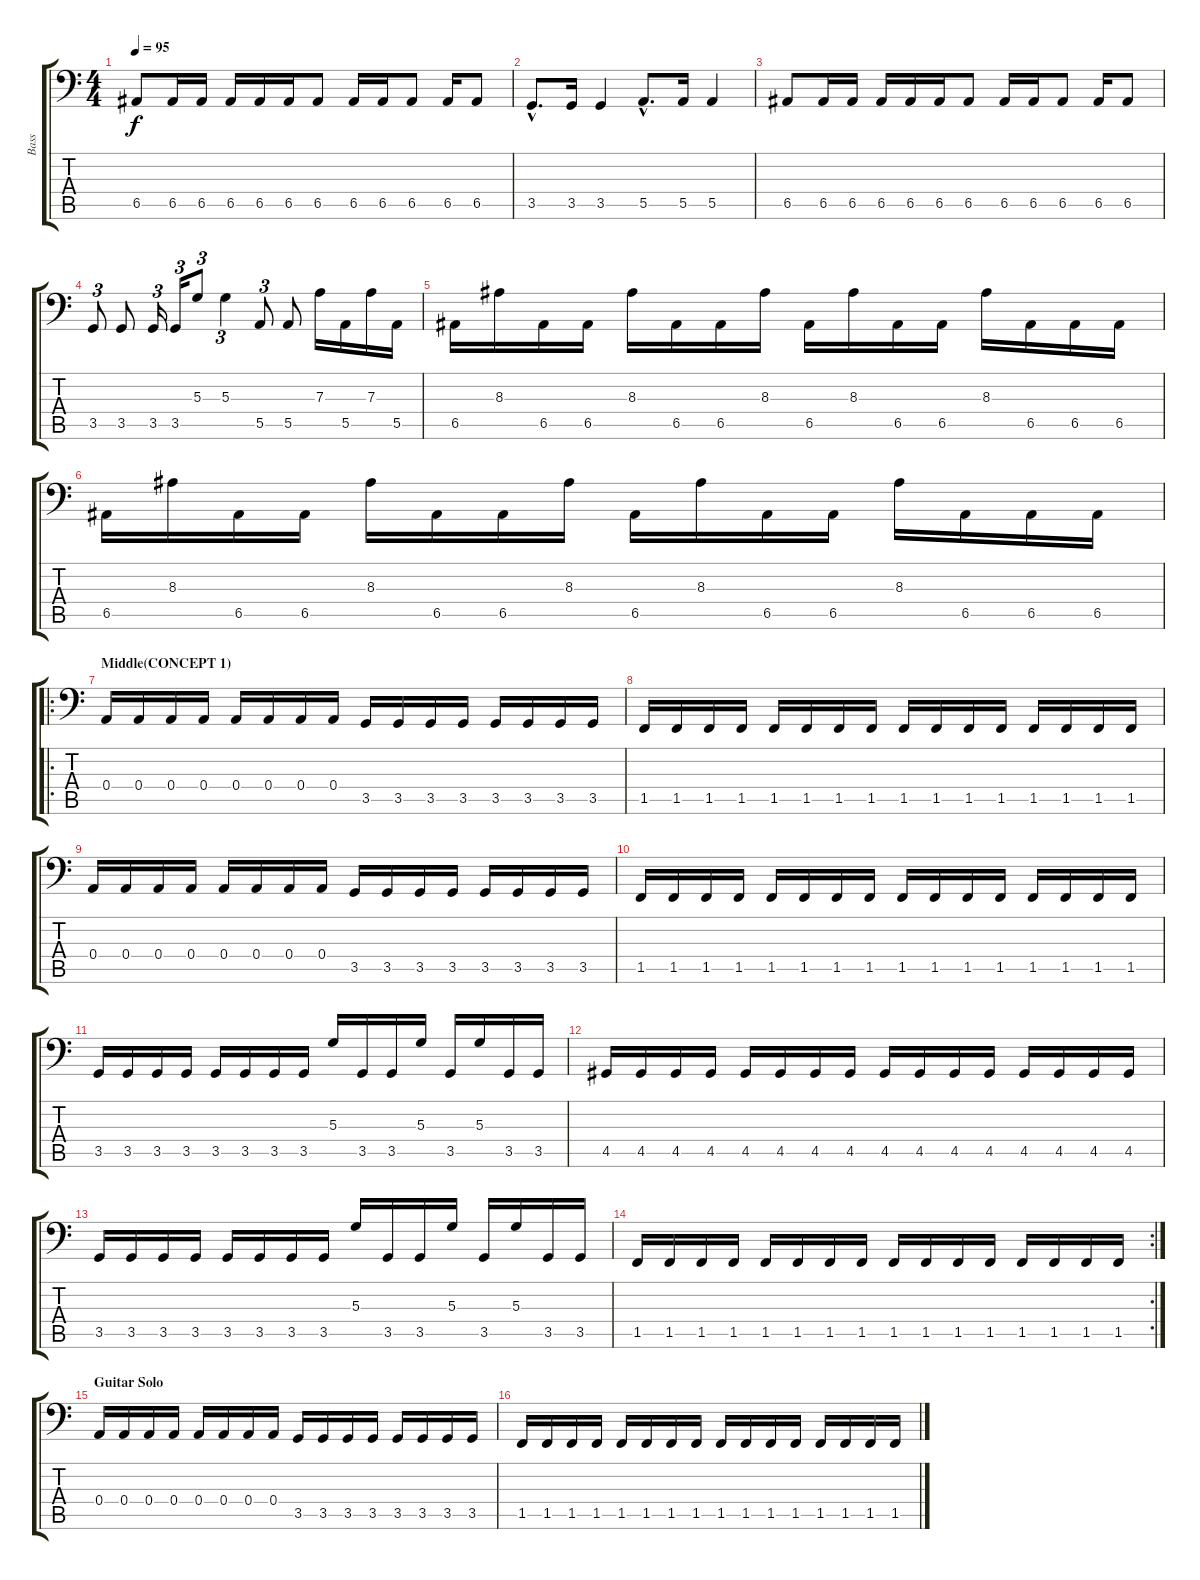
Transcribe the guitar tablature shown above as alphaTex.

\track ("Bass" "Bass") {instrument electricbassfinger}
\staff {score tabs}
\tuning (C3 G2 D2 A1 E1 B0) {hide}
\ts (4 4)
\tempo 95
\clef f4
\ks c
6.5.8{dy f} 6.5.16 6.5.16 6.5.16 6.5.16 6.5.16 6.5.8 6.5.16 6.5.16 6.5.8 6.5.16 6.5.8 |
3.5{hac}.8{d} 3.5.16 3.5.4 5.5{hac}.8{d} 5.5.16 5.5.4 |
6.5.8 6.5.16 6.5.16 6.5.16 6.5.16 6.5.16 6.5.8 6.5.16 6.5.16 6.5.8 6.5.16 6.5.8 |
3.5.8{tu (3 2)} 3.5.8 3.5.16{tu (3 2)} 3.5.16{tu (3 2)} 5.3.8{tu (3 2)} 5.3.4{tu (3 2)} 5.5.8{tu (3 2)} 5.5.8 7.3.16 5.5.16 7.3.16 5.5.16 |
6.5.16 8.3.16 6.5.16 6.5.16 8.3.16 6.5.16 6.5.16 8.3.16 6.5.16 8.3.16 6.5.16 6.5.16 8.3.16 6.5.16 6.5.16 6.5.16 |
6.5.16 8.3.16 6.5.16 6.5.16 8.3.16 6.5.16 6.5.16 8.3.16 6.5.16 8.3.16 6.5.16 6.5.16 8.3.16 6.5.16 6.5.16 6.5.16 |
\ro
\section ("" "Middle(CONCEPT 1)")
0.4.16 0.4.16 0.4.16 0.4.16 0.4.16 0.4.16 0.4.16 0.4.16 3.5.16 3.5.16 3.5.16 3.5.16 3.5.16 3.5.16 3.5.16 3.5.16 |
1.5.16 1.5.16 1.5.16 1.5.16 1.5.16 1.5.16 1.5.16 1.5.16 1.5.16 1.5.16 1.5.16 1.5.16 1.5.16 1.5.16 1.5.16 1.5.16 |
0.4.16 0.4.16 0.4.16 0.4.16 0.4.16 0.4.16 0.4.16 0.4.16 3.5.16 3.5.16 3.5.16 3.5.16 3.5.16 3.5.16 3.5.16 3.5.16 |
1.5.16 1.5.16 1.5.16 1.5.16 1.5.16 1.5.16 1.5.16 1.5.16 1.5.16 1.5.16 1.5.16 1.5.16 1.5.16 1.5.16 1.5.16 1.5.16 |
3.5.16 3.5.16 3.5.16 3.5.16 3.5.16 3.5.16 3.5.16 3.5.16 5.3.16 3.5.16 3.5.16 5.3.16 3.5.16 5.3.16 3.5.16 3.5.16 |
4.5.16 4.5.16 4.5.16 4.5.16 4.5.16 4.5.16 4.5.16 4.5.16 4.5.16 4.5.16 4.5.16 4.5.16 4.5.16 4.5.16 4.5.16 4.5.16 |
3.5.16 3.5.16 3.5.16 3.5.16 3.5.16 3.5.16 3.5.16 3.5.16 5.3.16 3.5.16 3.5.16 5.3.16 3.5.16 5.3.16 3.5.16 3.5.16 |
\rc 2
1.5.16 1.5.16 1.5.16 1.5.16 1.5.16 1.5.16 1.5.16 1.5.16 1.5.16 1.5.16 1.5.16 1.5.16 1.5.16 1.5.16 1.5.16 1.5.16 |
\section ("" "Guitar Solo")
0.4.16 0.4.16 0.4.16 0.4.16 0.4.16 0.4.16 0.4.16 0.4.16 3.5.16 3.5.16 3.5.16 3.5.16 3.5.16 3.5.16 3.5.16 3.5.16 |
1.5.16 1.5.16 1.5.16 1.5.16 1.5.16 1.5.16 1.5.16 1.5.16 1.5.16 1.5.16 1.5.16 1.5.16 1.5.16 1.5.16 1.5.16 1.5.16
